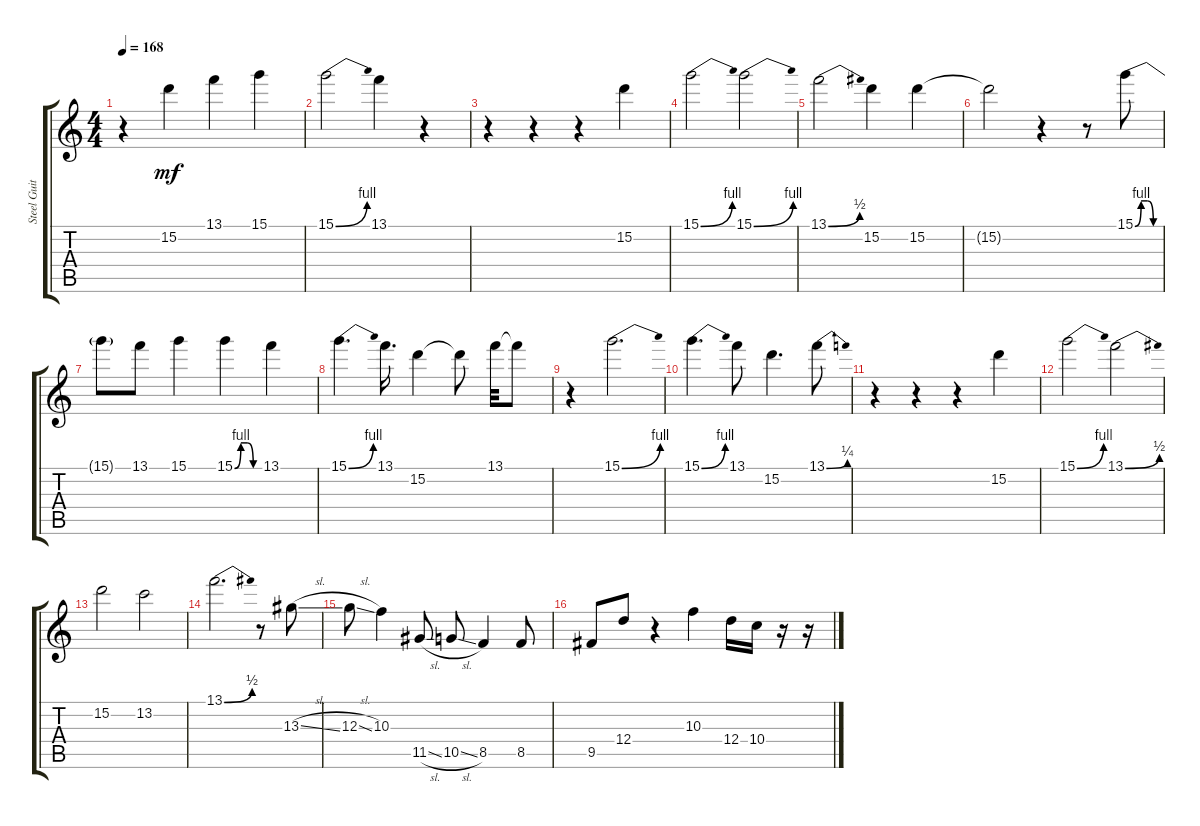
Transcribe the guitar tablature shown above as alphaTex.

\track ("Steel Guitar" "Steel Guit") {instrument acousticguitarsteel}
\staff {score tabs}
\tuning (E4 B3 G3 D3 A2 E2) {hide}
\ts (4 4)
\tempo 168
\clef g2
\ks c
r.4{dy mf instrument acousticguitarsteel} 15.2.4 13.1.4 15.1.4 |
15.1{be (bend 0 0 60 4)}.2 13.1.4 r.4 |
r.4 r.4 r.4 15.2.4 |
15.1{be (bend 0 0 60 4)}.2 15.1{be (bend 0 0 60 4)}.2 |
13.1{be (bend 0 0 60 2)}.2 15.2.4 15.2.4 |
15.2{t}.2 r.4 r.8 15.1{be (custom 0 0 15 4 30 4 45 0 60 0)}.8 |
15.1{t}.8 13.1.8 15.1.4 15.1{be (custom 0 0 15 4 30 4 45 0 60 0)}.4 13.1.4 |
15.1{be (bend 0 0 60 4)}.4{d} 13.1.16{d} 15.2.4 15.2{t}.8 13.1.32 13.1{t}.8 |
r.4 15.1{be (bend 0 0 60 4)}.2{d} |
15.1{be (bend 0 0 60 4)}.4{d} 13.1.8 15.2.4{d} 13.1{be (bend 0 0 60 1)}.8 |
r.4 r.4 r.4 15.2.4 |
15.1{be (bend 0 0 60 4)}.2 13.1{be (bend 0 0 60 2)}.2 |
15.2.2 13.2.2 |
13.1{be (bend 0 0 60 2)}.2{d} r.8 13.3{sl}.8 |
12.3{sl}.8 10.3.4 11.5{sl}.8 10.5{sl}.8 8.5.4 8.5.8 |
9.5.8 12.4.8 r.4 10.3.4 12.4.16 10.4.16 r.16 r.16
